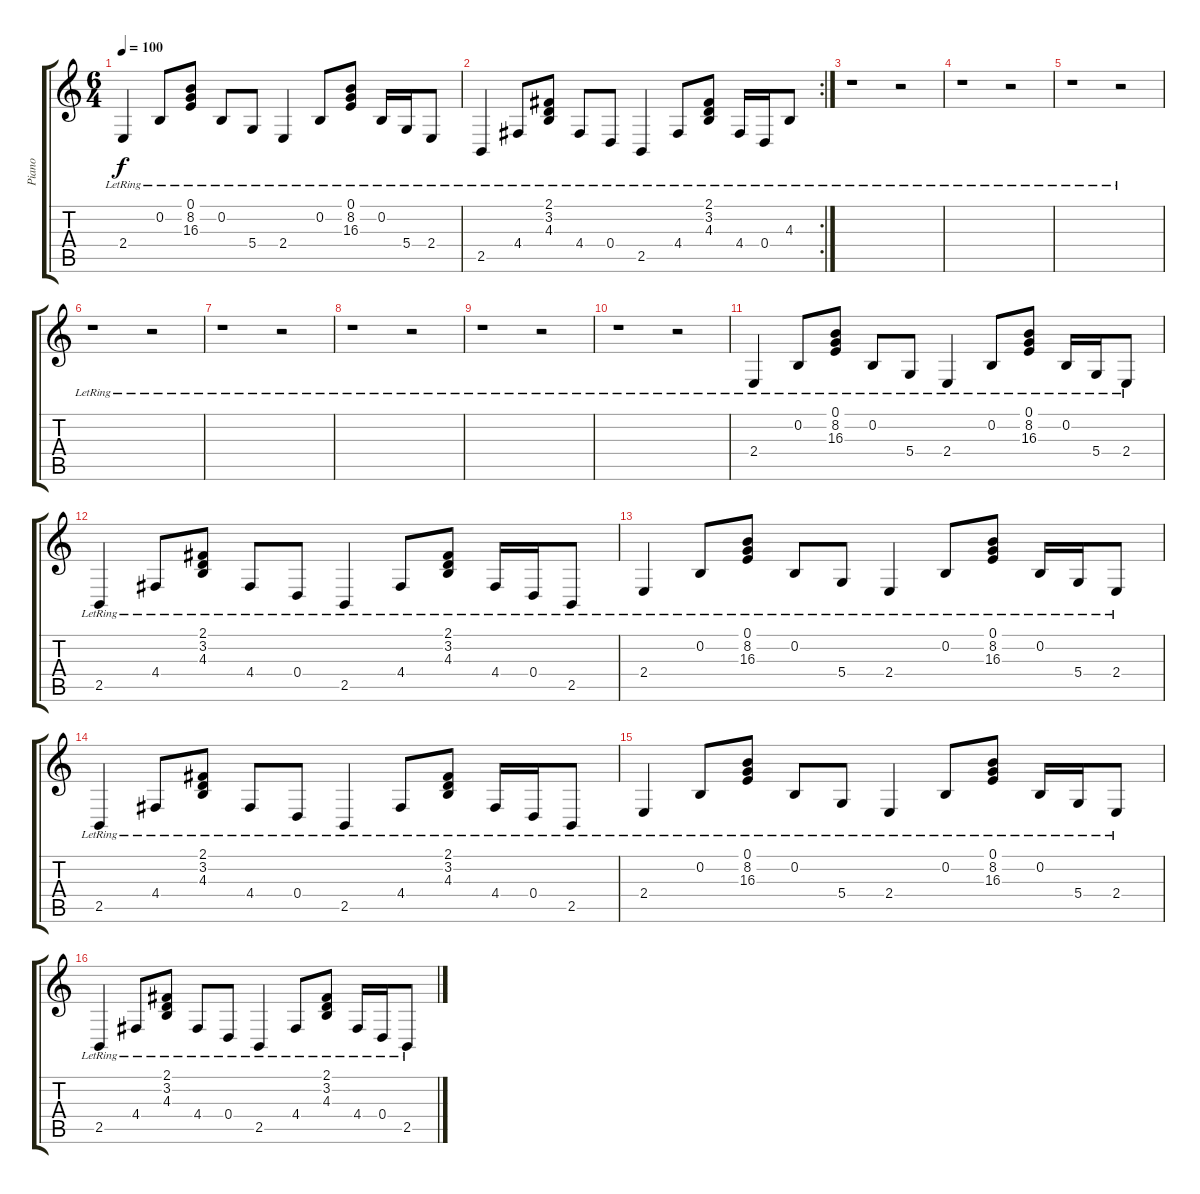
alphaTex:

\track ("Piano" "Piano") {instrument electricgrandpiano}
\staff {score tabs}
\tuning (E4 B3 G3 D3 A2 E2) {hide}
\ts (6 4)
\tempo 100
\clef g2
\ks c
2.4{lr}.4{dy f} 0.2{lr}.8 (0.1{lr} 8.2{lr} 16.3{lr}).8 0.2{lr}.8 5.4{lr}.8 2.4{lr}.4 0.2{lr}.8 (0.1{lr} 8.2{lr} 16.3{lr}).8 0.2{lr}.16 5.4{lr}.16 2.4{lr}.8 |
\rc 2
2.5{lr}.4 4.4{lr}.8 (2.1{lr} 3.2{lr} 4.3{lr}).8 4.4{lr}.8 0.4{lr}.8 2.5{lr}.4 4.4{lr}.8 (2.1{lr} 3.2{lr} 4.3{lr}).8 4.4{lr}.16 0.4{lr}.16 4.3{lr}.8 |
r.1 r.2 |
r.1 r.2 |
r.1 r.2 |
r.1 r.2 |
r.1 r.2 |
r.1 r.2 |
r.1 r.2 |
r.1 r.2 |
2.4{lr}.4{volume 13 instrument electricgrandpiano} 0.2{lr}.8 (0.1{lr} 8.2{lr} 16.3{lr}).8 0.2{lr}.8 5.4{lr}.8 2.4{lr}.4 0.2{lr}.8 (0.1{lr} 8.2{lr} 16.3{lr}).8 0.2{lr}.16 5.4{lr}.16 2.4{lr}.8 |
2.5{lr}.4 4.4{lr}.8 (2.1{lr} 3.2{lr} 4.3{lr}).8 4.4{lr}.8 0.4{lr}.8 2.5{lr}.4 4.4{lr}.8 (2.1{lr} 3.2{lr} 4.3{lr}).8 4.4{lr}.16 0.4{lr}.16 2.5{lr}.8 |
2.4{lr}.4{volume 13} 0.2{lr}.8 (0.1{lr} 8.2{lr} 16.3{lr}).8 0.2{lr}.8 5.4{lr}.8 2.4{lr}.4 0.2{lr}.8 (0.1{lr} 8.2{lr} 16.3{lr}).8 0.2{lr}.16 5.4{lr}.16 2.4{lr}.8 |
2.5{lr}.4 4.4{lr}.8 (2.1{lr} 3.2{lr} 4.3{lr}).8 4.4{lr}.8 0.4{lr}.8 2.5{lr}.4 4.4{lr}.8 (2.1{lr} 3.2{lr} 4.3{lr}).8 4.4{lr}.16 0.4{lr}.16 2.5{lr}.8 |
2.4{lr}.4{volume 13} 0.2{lr}.8 (0.1{lr} 8.2{lr} 16.3{lr}).8 0.2{lr}.8 5.4{lr}.8 2.4{lr}.4 0.2{lr}.8 (0.1{lr} 8.2{lr} 16.3{lr}).8 0.2{lr}.16 5.4{lr}.16 2.4{lr}.8 |
2.5{lr}.4 4.4{lr}.8 (2.1{lr} 3.2{lr} 4.3{lr}).8 4.4{lr}.8 0.4{lr}.8 2.5{lr}.4 4.4{lr}.8 (2.1{lr} 3.2{lr} 4.3{lr}).8 4.4{lr}.16 0.4{lr}.16 2.5{lr}.8
